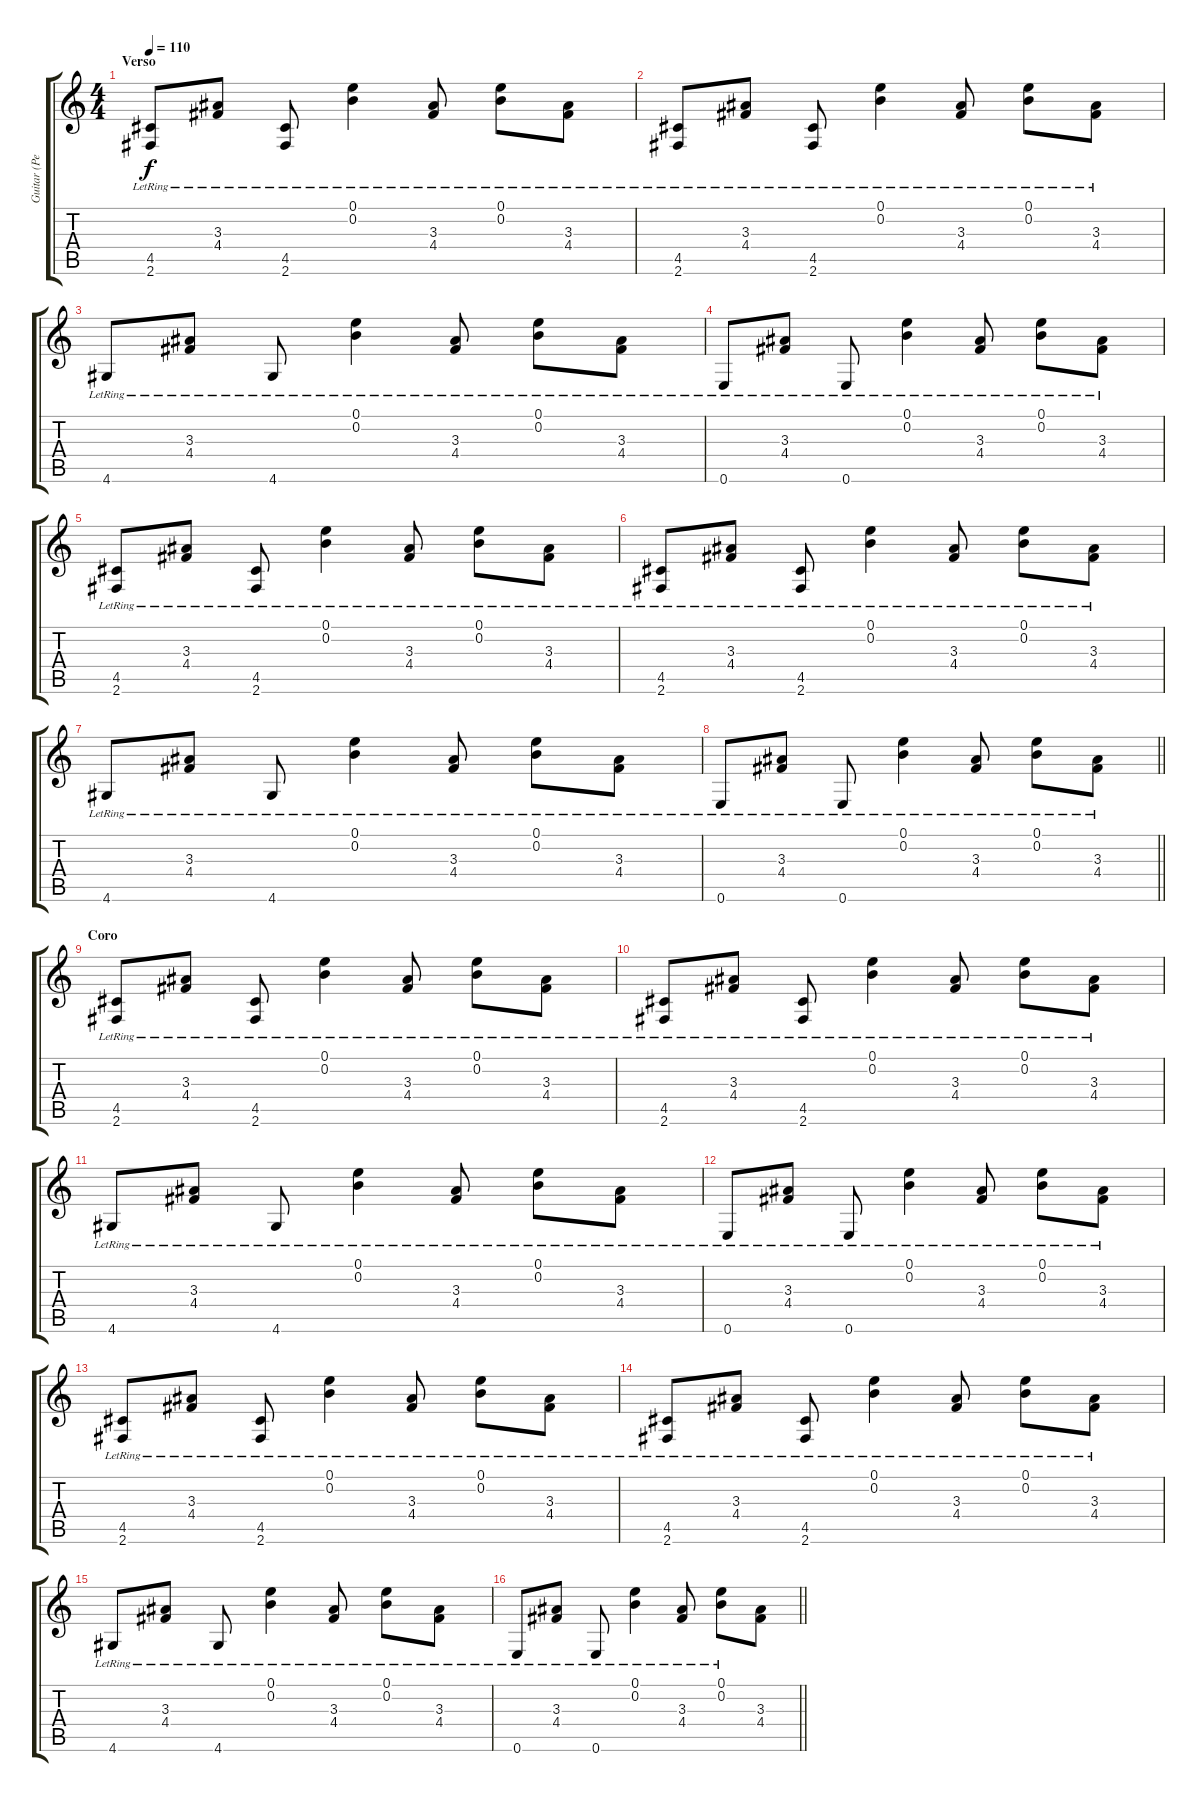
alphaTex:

\track ("Guitar (Peter DiStefano)" "Guitar (Pe") {instrument electricguitarjazz}
\staff {score tabs}
\tuning (E4 B3 G3 D3 A2 E2) {hide}
\ts (4 4)
\section ("" "Verso")
\tempo 110
\clef g2
\ks c
(4.5{lr} 2.6{lr}).8{dy f volume 9 instrument electricguitarjazz} (3.3{lr} 4.4{lr}).8 (4.5{lr} 2.6{lr}).8 (0.1{lr} 0.2{lr}).4 (3.3{lr} 4.4{lr}).8 (0.1{lr} 0.2{lr}).8 (3.3{lr} 4.4{lr}).8 |
(4.5{lr} 2.6{lr}).8 (3.3{lr} 4.4{lr}).8 (4.5{lr} 2.6{lr}).8 (0.1{lr} 0.2{lr}).4 (3.3{lr} 4.4{lr}).8 (0.1{lr} 0.2{lr}).8 (3.3{lr} 4.4{lr}).8 |
4.6{lr}.8 (3.3{lr} 4.4{lr}).8 4.6{lr}.8 (0.1{lr} 0.2{lr}).4 (3.3{lr} 4.4{lr}).8 (0.1{lr} 0.2{lr}).8 (3.3{lr} 4.4{lr}).8 |
0.6{lr}.8 (3.3{lr} 4.4{lr}).8 0.6{lr}.8 (0.1{lr} 0.2{lr}).4 (3.3{lr} 4.4{lr}).8 (0.1{lr} 0.2{lr}).8 (3.3{lr} 4.4{lr}).8 |
(4.5{lr} 2.6{lr}).8 (3.3{lr} 4.4{lr}).8 (4.5{lr} 2.6{lr}).8 (0.1{lr} 0.2{lr}).4 (3.3{lr} 4.4{lr}).8 (0.1{lr} 0.2{lr}).8 (3.3{lr} 4.4{lr}).8 |
(4.5{lr} 2.6{lr}).8 (3.3{lr} 4.4{lr}).8 (4.5{lr} 2.6{lr}).8 (0.1{lr} 0.2{lr}).4 (3.3{lr} 4.4{lr}).8 (0.1{lr} 0.2{lr}).8 (3.3{lr} 4.4{lr}).8 |
4.6{lr}.8 (3.3{lr} 4.4{lr}).8 4.6{lr}.8 (0.1{lr} 0.2{lr}).4 (3.3{lr} 4.4{lr}).8 (0.1{lr} 0.2{lr}).8 (3.3{lr} 4.4{lr}).8 |
\barLineRight lightlight
0.6{lr}.8 (3.3{lr} 4.4{lr}).8 0.6{lr}.8 (0.1{lr} 0.2{lr}).4 (3.3{lr} 4.4{lr}).8 (0.1{lr} 0.2{lr}).8 (3.3{lr} 4.4{lr}).8 |
\section ("" "Coro")
(4.5{lr} 2.6{lr}).8 (3.3{lr} 4.4{lr}).8 (4.5{lr} 2.6{lr}).8 (0.1{lr} 0.2{lr}).4 (3.3{lr} 4.4{lr}).8 (0.1{lr} 0.2{lr}).8 (3.3{lr} 4.4{lr}).8 |
(4.5{lr} 2.6{lr}).8 (3.3{lr} 4.4{lr}).8 (4.5{lr} 2.6{lr}).8 (0.1{lr} 0.2{lr}).4 (3.3{lr} 4.4{lr}).8 (0.1{lr} 0.2{lr}).8 (3.3{lr} 4.4{lr}).8 |
4.6{lr}.8 (3.3{lr} 4.4{lr}).8 4.6{lr}.8 (0.1{lr} 0.2{lr}).4 (3.3{lr} 4.4{lr}).8 (0.1{lr} 0.2{lr}).8 (3.3{lr} 4.4{lr}).8 |
0.6{lr}.8 (3.3{lr} 4.4{lr}).8 0.6{lr}.8 (0.1{lr} 0.2{lr}).4 (3.3{lr} 4.4{lr}).8 (0.1{lr} 0.2{lr}).8 (3.3{lr} 4.4{lr}).8 |
(4.5{lr} 2.6{lr}).8 (3.3{lr} 4.4{lr}).8 (4.5{lr} 2.6{lr}).8 (0.1{lr} 0.2{lr}).4 (3.3{lr} 4.4{lr}).8 (0.1{lr} 0.2{lr}).8 (3.3{lr} 4.4{lr}).8 |
(4.5{lr} 2.6{lr}).8 (3.3{lr} 4.4{lr}).8 (4.5{lr} 2.6{lr}).8 (0.1{lr} 0.2{lr}).4 (3.3{lr} 4.4{lr}).8 (0.1{lr} 0.2{lr}).8 (3.3{lr} 4.4{lr}).8 |
4.6{lr}.8 (3.3{lr} 4.4{lr}).8 4.6{lr}.8 (0.1{lr} 0.2{lr}).4 (3.3{lr} 4.4{lr}).8 (0.1{lr} 0.2{lr}).8 (3.3{lr} 4.4{lr}).8 |
\barLineRight lightlight
0.6{lr}.8 (3.3{lr} 4.4{lr}).8 0.6{lr}.8 (0.1{lr} 0.2{lr}).4 (3.3{lr} 4.4{lr}).8 (0.1{lr} 0.2{lr}).8 (3.3 4.4).8
